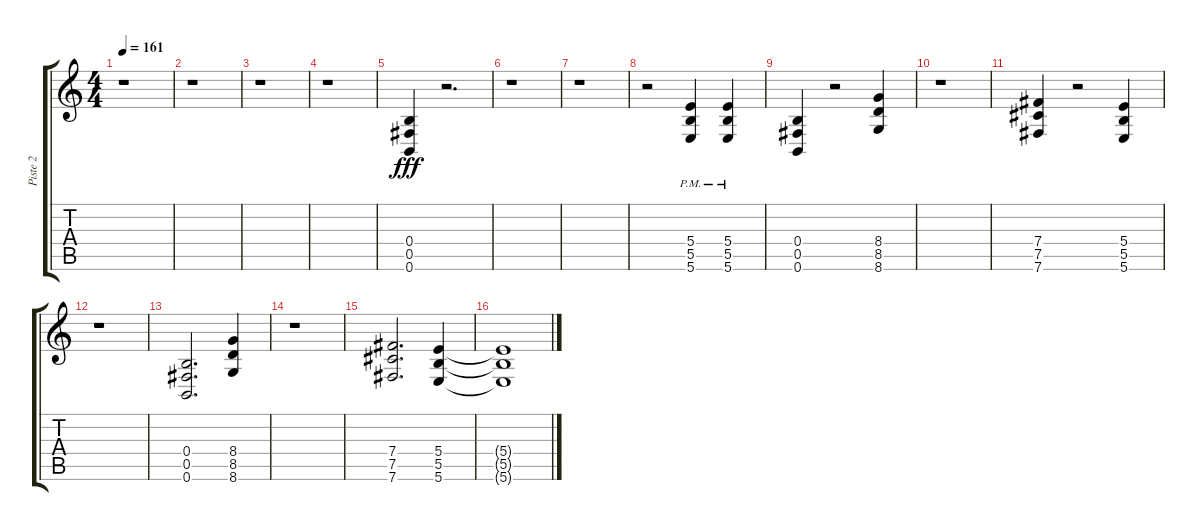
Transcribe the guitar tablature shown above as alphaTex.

\track ("Piste 2" "Piste 2") {instrument distortionguitar}
\staff {score tabs}
\tuning (Db4 Ab3 E3 B2 Gb2 B1) {hide}
\ts (4 4)
\tempo 161
\clef g2
\ks c
r.1{dy fff} |
r.1 |
r.1 |
r.1 |
(0.4 0.5 0.6).4 r.2{d} |
r.1 |
r.1 |
r.2 (5.4{pm} 5.5{pm} 5.6{pm}).4 (5.4{pm} 5.5{pm} 5.6{pm}).4 |
(0.4 0.5 0.6).4 r.2 (8.4 8.5 8.6).4 |
r.1 |
(7.4 7.5 7.6).4 r.2 (5.4 5.5 5.6).4 |
r.1 |
(0.4 0.5 0.6).2{d} (8.4 8.5 8.6).4 |
r.1 |
(7.4 7.5 7.6).2{d} (5.4 5.5 5.6).4 |
(5.4{t} 5.5{t} 5.6{t}).1
